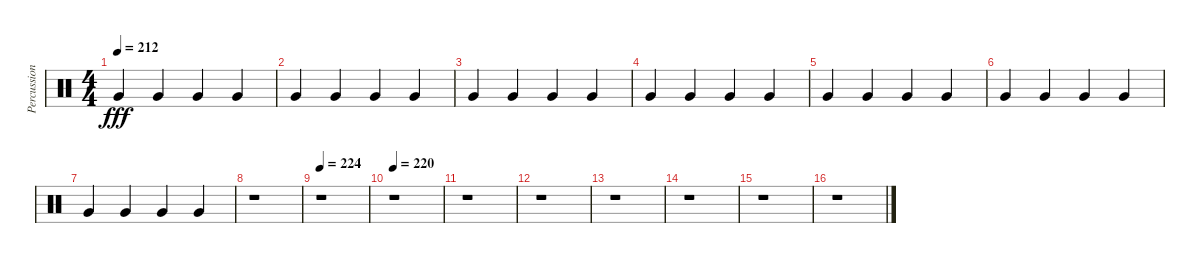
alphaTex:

\track ("Percussions2" "Percussion") {instrument percussion}
\staff {score}
\articulation defaults
\ts (4 4)
\tempo 212
\clef neutral
\ks c "Very Low Tom (hit)".4{dy fff} "Very Low Tom (hit)".4 "Very Low Tom (hit)".4 "Very Low Tom (hit)".4
|
"Very Low Tom (hit)".4 "Very Low Tom (hit)".4 "Very Low Tom (hit)".4 "Very Low Tom (hit)".4 |
"Very Low Tom (hit)".4 "Very Low Tom (hit)".4 "Very Low Tom (hit)".4 "Very Low Tom (hit)".4 |
"Very Low Tom (hit)".4 "Very Low Tom (hit)".4 "Very Low Tom (hit)".4 "Very Low Tom (hit)".4 |
"Very Low Tom (hit)".4 "Very Low Tom (hit)".4 "Very Low Tom (hit)".4 "Very Low Tom (hit)".4 |
"Very Low Tom (hit)".4 "Very Low Tom (hit)".4 "Very Low Tom (hit)".4 "Very Low Tom (hit)".4 |
"Very Low Tom (hit)".4 "Very Low Tom (hit)".4 "Very Low Tom (hit)".4 "Very Low Tom (hit)".4 |
r.1 |
\tempo 224
r.1 |
\tempo 220
r.1 |
r.1 |
r.1 |
r.1 |
r.1 |
r.1 |
r.1
